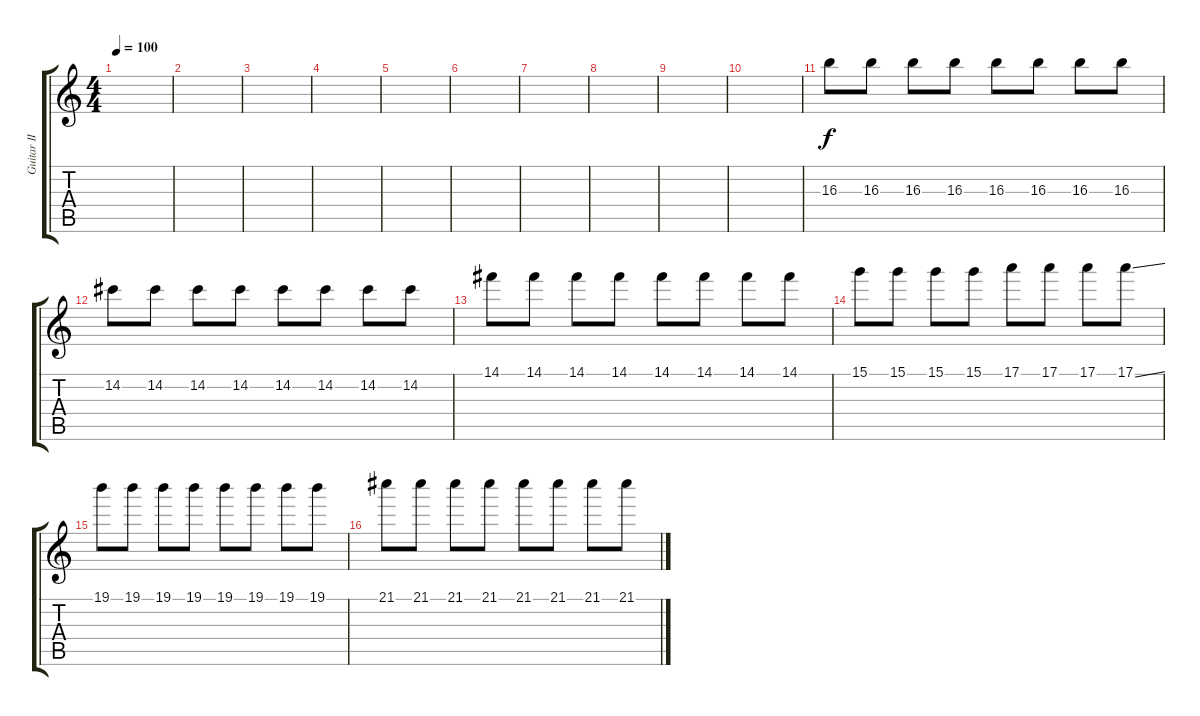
\track ("Guitar II" "Guitar II") {instrument electricguitarclean}
\staff {score tabs}
\tuning (E4 B3 G3 D3 A2 E2) {hide}
\ts (4 4)
\tempo 100
\clef g2
\ks c
|
|
|
|
|
|
|
|
|
|
16.3.8 16.3.8 16.3.8 16.3.8 16.3.8 16.3.8 16.3.8 16.3.8 |
14.2.8 14.2.8 14.2.8 14.2.8 14.2.8 14.2.8 14.2.8 14.2.8 |
14.1.8 14.1.8 14.1.8 14.1.8 14.1.8 14.1.8 14.1.8 14.1.8 |
15.1.8 15.1.8 15.1.8 15.1.8 17.1.8 17.1.8 17.1.8 17.1{ss}.8 |
19.1.8 19.1.8 19.1.8 19.1.8 19.1.8 19.1.8 19.1.8 19.1.8 |
21.1.8 21.1.8 21.1.8 21.1.8 21.1.8 21.1.8 21.1.8 21.1.8
